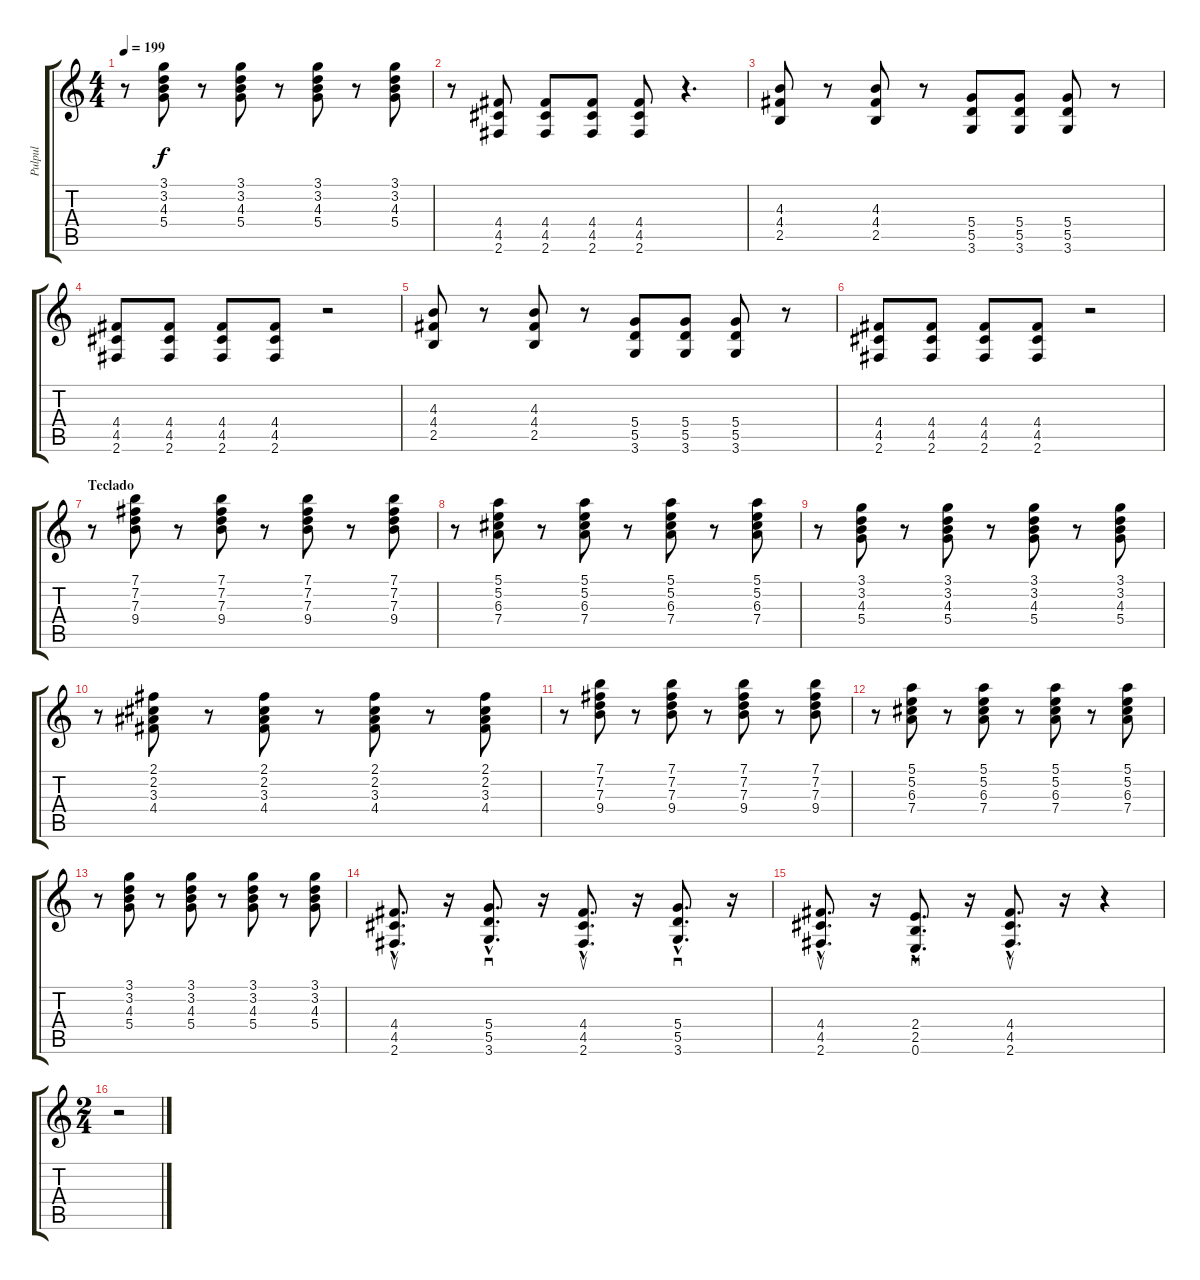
\track ("Pulpul" "Pulpul") {instrument electricguitarclean}
\staff {score tabs}
\tuning (E4 B3 G3 D3 A2 E2) {hide}
\ts (4 4)
\tempo 199
\clef g2
\ks c
r.8{dy f} (3.1 3.2 4.3 5.4).8 r.8 (3.1 3.2 4.3 5.4).8 r.8 (3.1 3.2 4.3 5.4).8 r.8 (3.1 3.2 4.3 5.4).8 |
r.8{instrument distortionguitar} (4.4 4.5 2.6).8 (4.4 4.5 2.6).8 (4.4 4.5 2.6).8 (4.4 4.5 2.6).8 r.4{d} |
(4.3 4.4 2.5).8 r.8 (4.3 4.4 2.5).8 r.8 (5.4 5.5 3.6).8 (5.4 5.5 3.6).8 (5.4 5.5 3.6).8 r.8 |
(4.4 4.5 2.6).8 (4.4 4.5 2.6).8 (4.4 4.5 2.6).8 (4.4 4.5 2.6).8 r.2 |
(4.3 4.4 2.5).8 r.8 (4.3 4.4 2.5).8 r.8 (5.4 5.5 3.6).8 (5.4 5.5 3.6).8 (5.4 5.5 3.6).8 r.8 |
(4.4 4.5 2.6).8 (4.4 4.5 2.6).8 (4.4 4.5 2.6).8 (4.4 4.5 2.6).8 r.2 |
\section ("" "Teclado")
r.8 (7.1 7.2 7.3 9.4).8 r.8 (7.1 7.2 7.3 9.4).8 r.8 (7.1 7.2 7.3 9.4).8 r.8 (7.1 7.2 7.3 9.4).8 |
r.8 (5.1 5.2 6.3 7.4).8 r.8 (5.1 5.2 6.3 7.4).8 r.8 (5.1 5.2 6.3 7.4).8 r.8 (5.1 5.2 6.3 7.4).8 |
r.8 (3.1 3.2 4.3 5.4).8 r.8 (3.1 3.2 4.3 5.4).8 r.8 (3.1 3.2 4.3 5.4).8 r.8 (3.1 3.2 4.3 5.4).8 |
r.8 (2.1 2.2 3.3 4.4).8 r.8 (2.1 2.2 3.3 4.4).8 r.8 (2.1 2.2 3.3 4.4).8 r.8 (2.1 2.2 3.3 4.4).8 |
r.8 (7.1 7.2 7.3 9.4).8 r.8 (7.1 7.2 7.3 9.4).8 r.8 (7.1 7.2 7.3 9.4).8 r.8 (7.1 7.2 7.3 9.4).8 |
r.8 (5.1 5.2 6.3 7.4).8 r.8 (5.1 5.2 6.3 7.4).8 r.8 (5.1 5.2 6.3 7.4).8 r.8 (5.1 5.2 6.3 7.4).8 |
r.8 (3.1 3.2 4.3 5.4).8 r.8 (3.1 3.2 4.3 5.4).8 r.8 (3.1 3.2 4.3 5.4).8 r.8 (3.1 3.2 4.3 5.4).8 |
(4.4{hac} 4.5{hac} 2.6{hac}).8{d su instrument distortionguitar} r.16 (5.4{hac} 5.5{hac} 3.6{hac}).8{d sd} r.16 (4.4{hac} 4.5{hac} 2.6{hac}).8{d su} r.16 (5.4{hac} 5.5{hac} 3.6{hac}).8{d sd} r.16 |
(4.4{hac} 4.5{hac} 2.6{hac}).8{d su} r.16 (2.4{hac} 2.5{hac} 0.6{hac}).8{d sd} r.16 (4.4{hac} 4.5{hac} 2.6{hac}).8{d su} r.16 r.4 |
\ts (2 4)
r.2
